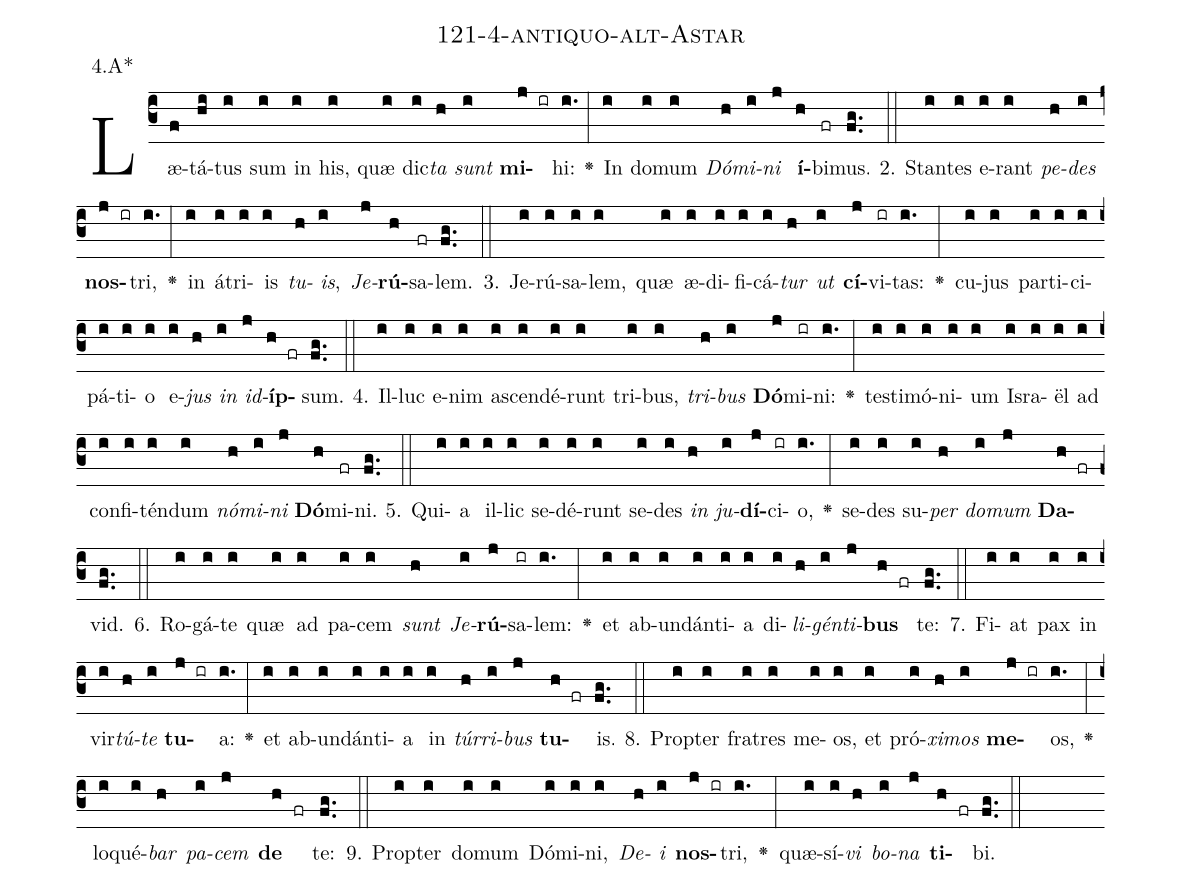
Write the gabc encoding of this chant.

name: 121-4-antiquo-alt-Astar;
annotation: 4.A*;
%%
(c3)Læ(f)tá(hi)tus(i) sum(i) in(i) his,(i) quæ(i) dic(i)<i>ta</i>(h) <i>sunt</i>(i) <b>mi</b>(j ir)hi:(i.) <v>\greheightstar</v>(:) In(i) do(i)mum(i) <i>Dó</i>(h)<i>mi</i>(i)<i>ni</i>(j) <b>í</b>(h)bi(fr)mus.(fg..) (::)
2. Stan(i)tes(i) e(i)rant(i) <i>pe</i>(h)<i>des</i>(i) <b>nos</b>(j ir)tri,(i.) <v>\greheightstar</v>(:) in(i) á(i)tri(i)is(i) <i>tu</i>(h)<i>is</i>,(i) <i>Je</i>(j)<b>rú</b>(h)sa(fr)lem.(fg..) (::)
3. Je(i)rú(i)sa(i)lem,(i) quæ(i) æ(i)di(i)fi(i)cá(i)<i>tur</i>(h) <i>ut</i>(i) <b>cí</b>(j)vi(ir)tas:(i.) <v>\greheightstar</v>(:) cu(i)jus(i) par(i)ti(i)ci(i)pá(i)ti(i)o(i) e(i)<i>jus</i>(h) <i>in</i>(i) <i>id</i>(j)<b>íp</b>(h fr)sum.(fg..) (::)
4. Il(i)luc(i) e(i)nim(i) a(i)scen(i)dé(i)runt(i) tri(i)bus,(i) <i>tri</i>(h)<i>bus</i>(i) <b>Dó</b>(j)mi(ir)ni:(i.) <v>\greheightstar</v>(:) tes(i)ti(i)mó(i)ni(i)um(i) Is(i)ra(i)ël(i) ad(i) con(i)fi(i)tén(i)dum(i) <i>nó</i>(h)<i>mi</i>(i)<i>ni</i>(j) <b>Dó</b>(h)mi(fr)ni.(fg..) (::)
5. Qui(i)a(i) il(i)lic(i) se(i)dé(i)runt(i) se(i)des(i) <i>in</i>(h) <i>ju</i>(i)<b>dí</b>(j)ci(ir)o,(i.) <v>\greheightstar</v>(:) se(i)des(i) su(i)<i>per</i>(h) <i>do</i>(i)<i>mum</i>(j) <b>Da</b>(h fr)vid.(fg..) (::)
6. Ro(i)gá(i)te(i) quæ(i) ad(i) pa(i)cem(i) <i>sunt</i>(h) <i>Je</i>(i)<b>rú</b>(j)sa(ir)lem:(i.) <v>\greheightstar</v>(:) et(i) ab(i)un(i)dán(i)ti(i)a(i) di(i)<i>li</i>(h)<i>gén</i>(i)<i>ti</i>(j)<b>bus</b>(h fr) te:(fg..) (::)
7. Fi(i)at(i) pax(i) in(i) vir(i)<i>tú</i>(h)<i>te</i>(i) <b>tu</b>(j ir)a:(i.) <v>\greheightstar</v>(:) et(i) ab(i)un(i)dán(i)ti(i)a(i) in(i) <i>túr</i>(h)<i>ri</i>(i)<i>bus</i>(j) <b>tu</b>(h fr)is.(fg..) (::)
8. Prop(i)ter(i) fra(i)tres(i) me(i)os,(i) et(i) pró(i)<i>xi</i>(h)<i>mos</i>(i) <b>me</b>(j ir)os,(i.) <v>\greheightstar</v>(:) lo(i)qué(i)<i>bar</i>(h) <i>pa</i>(i)<i>cem</i>(j) <b>de</b>(h fr) te:(fg..) (::)
9. Prop(i)ter(i) do(i)mum(i) Dó(i)mi(i)ni,(i) <i>De</i>(h)<i>i</i>(i) <b>nos</b>(j ir)tri,(i.) <v>\greheightstar</v>(:) quæ(i)sí(i)<i>vi</i>(h) <i>bo</i>(i)<i>na</i>(j) <b>ti</b>(h fr)bi.(fg..) (::)
